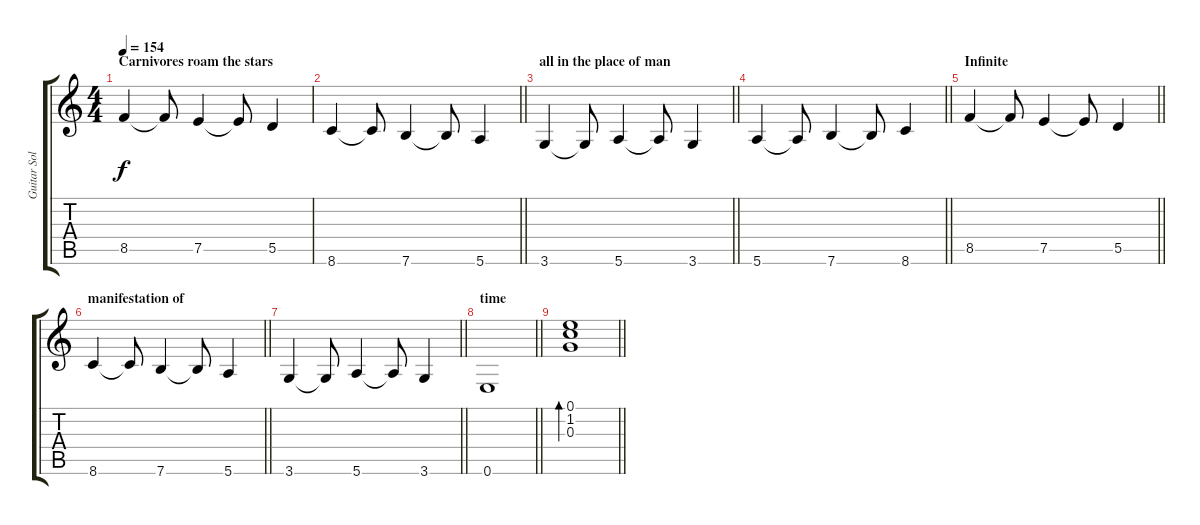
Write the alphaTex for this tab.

\track ("Guitar Solo" "Guitar Sol") {instrument distortionguitar}
\staff {score tabs}
\tuning (E4 B3 G3 D3 A2 E2) {hide}
\ts (4 4)
\section ("" "Carnivores roam the stars ")
\tempo 154
\clef g2
\ks c
8.5.4{dy f} 8.5{t}.8 7.5.4 7.5{t}.8 5.5.4 |
\barLineRight lightlight
8.6.4 8.6{t}.8 7.6.4 7.6{t}.8 5.6.4 |
\section ("" "all in the place of man")
\barLineRight lightlight
3.6.4 3.6{t}.8 5.6.4 5.6{t}.8 3.6.4 |
\barLineRight lightlight
5.6.4 5.6{t}.8 7.6.4 7.6{t}.8 8.6.4 |
\section ("" "Infinite ")
\barLineRight lightlight
8.5.4 8.5{t}.8 7.5.4 7.5{t}.8 5.5.4 |
\section ("" "manifestation of")
\barLineRight lightlight
8.6.4 8.6{t}.8 7.6.4 7.6{t}.8 5.6.4 |
\barLineRight lightlight
3.6.4 3.6{t}.8 5.6.4 5.6{t}.8 3.6.4 |
\section ("" "time")
\barLineRight lightlight
0.6.1 |
\barLineRight lightlight
(0.1 1.2 0.3).1{bd 480}
